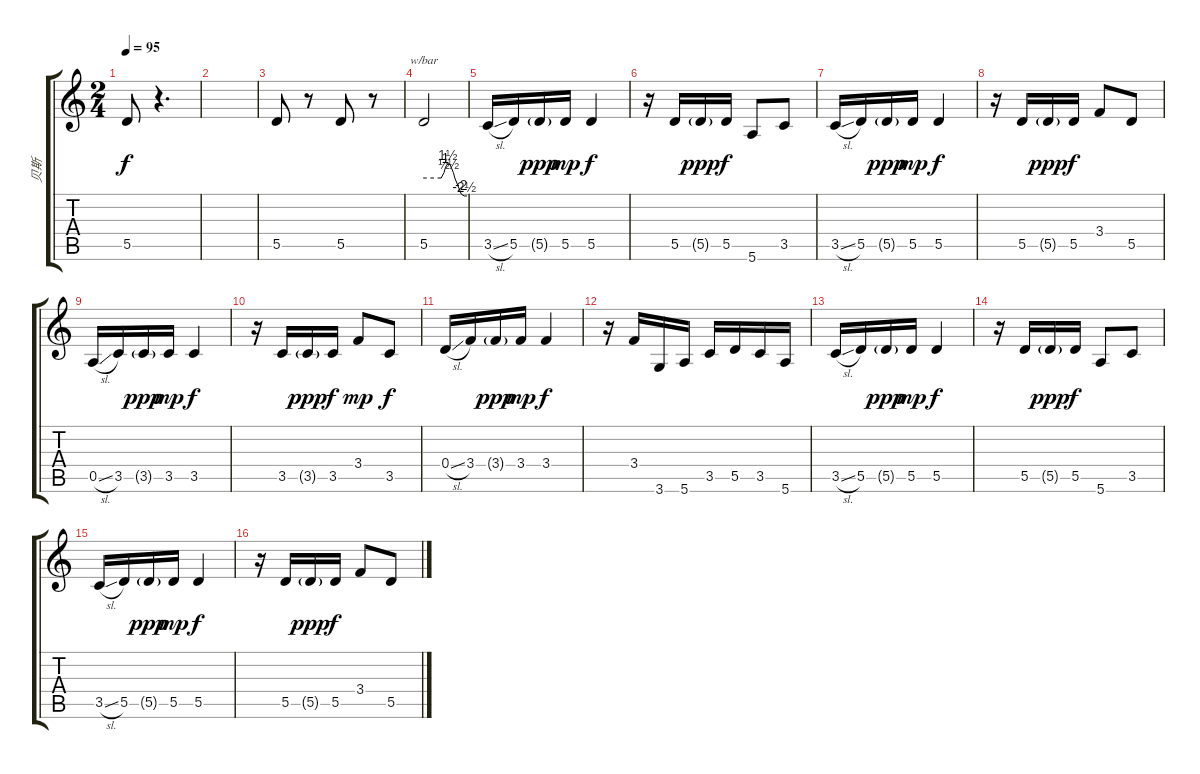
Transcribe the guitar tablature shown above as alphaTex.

\track ("贝斯" "贝斯") {instrument acousticbass}
\staff {score tabs}
\tuning (E4 B3 G3 D3 A2 E2) {hide}
\ts (2 4)
\tempo 95
\clef g2
\ks c
5.5.8{dy f} r.4{d} |
|
5.5.8 r.8 5.5.8 r.8 |
5.5.2{tbe (custom default 0 0 24 0 28 2 30 4 33 6 36 6 41 2 43 0 52 -8 56 -10 60 -10)} |
3.5{sl}.16 5.5.16 5.5{g}.16{dy ppp} 5.5.16{dy mp} 5.5.4{dy f} |
r.16 5.5.16 5.5{g}.16{dy ppp} 5.5.16{dy f} 5.6.8 3.5.8 |
3.5{sl}.16 5.5.16 5.5{g}.16{dy ppp} 5.5.16{dy mp} 5.5.4{dy f} |
r.16 5.5.16 5.5{g}.16{dy ppp} 5.5.16{dy f} 3.4.8 5.5.8 |
0.5{sl}.16 3.5.16 3.5{g}.16{dy ppp} 3.5.16{dy mp} 3.5.4{dy f} |
r.16 3.5.16 3.5{g}.16{dy ppp} 3.5.16{dy f} 3.4.8{dy mp} 3.5.8{dy f} |
0.4{sl}.16 3.4.16 3.4{g}.16{dy ppp} 3.4.16{dy mp} 3.4.4{dy f} |
r.16 3.4.16 3.6.16 5.6.16 3.5.16 5.5.16 3.5.16 5.6.16 |
3.5{sl}.16 5.5.16 5.5{g}.16{dy ppp} 5.5.16{dy mp} 5.5.4{dy f} |
r.16 5.5.16 5.5{g}.16{dy ppp} 5.5.16{dy f} 5.6.8 3.5.8 |
3.5{sl}.16 5.5.16 5.5{g}.16{dy ppp} 5.5.16{dy mp} 5.5.4{dy f} |
r.16 5.5.16 5.5{g}.16{dy ppp} 5.5.16{dy f} 3.4.8 5.5.8
